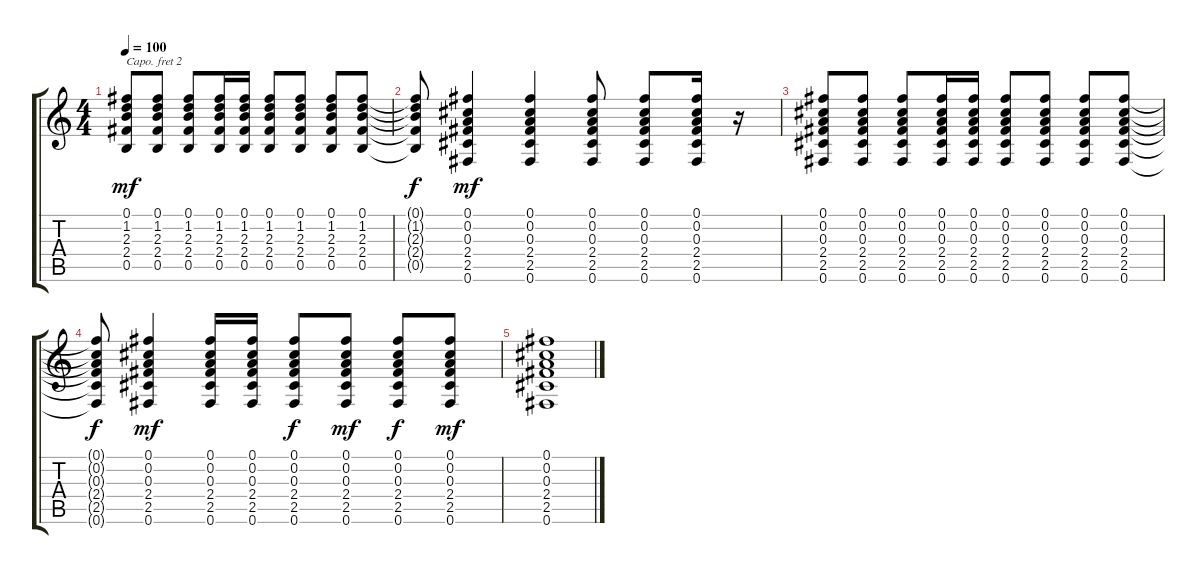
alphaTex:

\track "" {instrument acousticguitarsteel}
\staff {score tabs}
\capo 2
\tuning (E4 B3 G3 D3 A2 E2) {hide}
\ts (4 4)
\tempo 100
\clef g2
\ks c
(0.1 1.2 2.3 2.4 0.5).8{dy mf} (0.1 1.2 2.3 2.4 0.5).8 (0.1 1.2 2.3 2.4 0.5).8 (0.1 1.2 2.3 2.4 0.5).16 (0.1 1.2 2.3 2.4 0.5).16 (0.1 1.2 2.3 2.4 0.5).8 (0.1 1.2 2.3 2.4 0.5).8 (0.1 1.2 2.3 2.4 0.5).8 (0.1 1.2 2.3 2.4 0.5).8 |
(0.1{t} 1.2{t} 2.3{t} 2.4{t} 0.5{t}).8{dy f} (0.1 0.2 0.3 2.4 2.5 0.6).4{dy mf} (0.1 0.2 0.3 2.4 2.5 0.6).4 (0.1 0.2 0.3 2.4 2.5 0.6).8 (0.1 0.2 0.3 2.4 2.5 0.6).8 (0.1 0.2 0.3 2.4 2.5 0.6).16 r.16 |
(0.1 0.2 0.3 2.4 2.5 0.6).8 (0.1 0.2 0.3 2.4 2.5 0.6).8 (0.1 0.2 0.3 2.4 2.5 0.6).8 (0.1 0.2 0.3 2.4 2.5 0.6).16 (0.1 0.2 0.3 2.4 2.5 0.6).16 (0.1 0.2 0.3 2.4 2.5 0.6).8 (0.1 0.2 0.3 2.4 2.5 0.6).8 (0.1 0.2 0.3 2.4 2.5 0.6).8 (0.1 0.2 0.3 2.4 2.5 0.6).8 |
(0.1{t} 0.2{t} 0.3{t} 2.4{t} 2.5{t} 0.6{t}).8{dy f} (0.1 0.2 0.3 2.4 2.5 0.6).4{dy mf} (0.1 0.2 0.3 2.4 2.5 0.6).16 (0.1 0.2 0.3 2.4 2.5 0.6).16 (0.1 0.2 0.3 2.4 2.5 0.6).8{dy f} (0.1 0.2 0.3 2.4 2.5 0.6).8{dy mf} (0.1 0.2 0.3 2.4 2.5 0.6).8{dy f} (0.1 0.2 0.3 2.4 2.5 0.6).8{dy mf} |
(0.1 0.2 0.3 2.4 2.5 0.6).1
